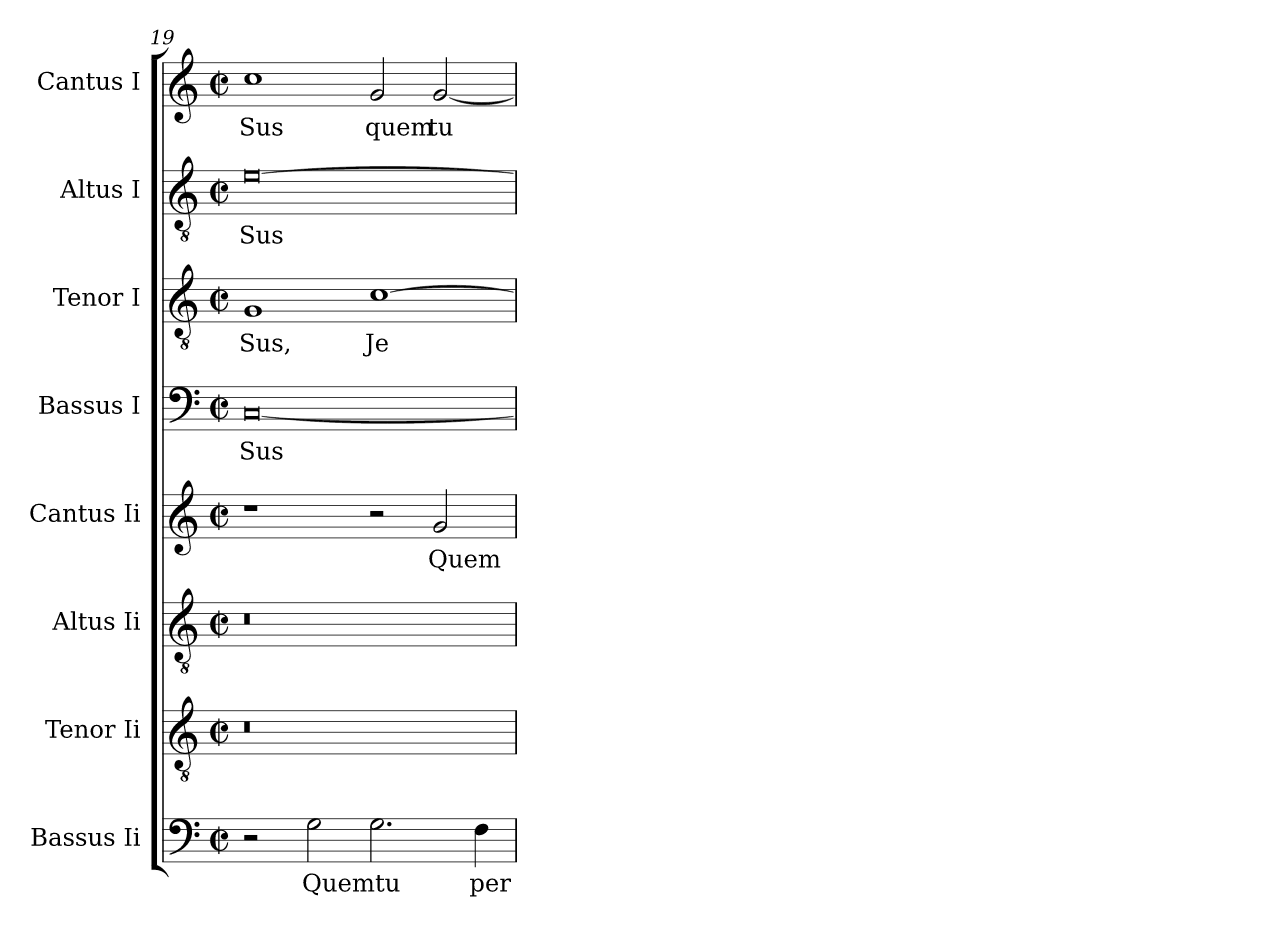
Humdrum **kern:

**kern	**text	**kern	**kern	**kern	**text	**kern	**text	**kern	**text	**kern	**text	**kern	**text
*part8	*part8	*part7	*part6	*part5	*part5	*part4	*part4	*part3	*part3	*part2	*part2	*part1	*part1
*staff8	*staff8	*staff7	*staff6	*staff5	*staff5	*staff4	*staff4	*staff3	*staff3	*staff2	*staff2	*staff1	*staff1
*I"Bassus Ii	*	*I"Tenor Ii	*I"Altus Ii	*I"Cantus Ii	*	*I"Bassus I	*	*I"Tenor I	*	*I"Altus I	*	*I"Cantus I	*
*clefF4	*	*clefGv2	*clefGv2	*clefG2	*	*clefF4	*	*clefGv2	*	*clefGv2	*	*clefG2	*
*M2/2	*	*M2/2	*M2/2	*M2/2	*	*M2/2	*	*M2/2	*	*M2/2	*	*M2/2	*
*met(c|)	*	*met(c|)	*met(c|)	*met(c|)	*	*met(c|)	*	*met(c|)	*	*met(c|)	*	*met(c|)	*
=19	=19	=19	=19	=19	=19	=19	=19	=19	=19	=19	=19	=19	=19
!	!	!	!	!	!	!	!LO:LY:b:cj	!	!LO:LY:b:cj	!	!LO:LY:b:cj	!	!LO:LY:b:cj
2r	.	0r	0r	1r	.	[>0C	Sus	1G	Sus,	[>0e	-Sus	1cc	Sus
!	!LO:LY:b:cj	!	!	!	!	!	!	!	!	!	!	!	!
2G\	Quemtu	.	.	.	.	.	.	.	.	.	.	.	.
!	!	!	!	!	!	!	!	!	!LO:LY:b:cj	!	!	!	!LO:LY:b:cj
2.G\	.	.	.	2r	.	.	.	[<1c	Je	.	.	2g/	quem
!	!	!	!	!	!LO:LY:b:cj	!	!	!	!	!	!	!	!LO:LY:b:cj
.	.	.	.	2g/	Quem	.	.	.	.	.	.	[>2g/	tu
!	!LO:LY:b:cj	!	!	!	!	!	!	!	!	!	!	!	!
4F\	per-	.	.	.	.	.	.	.	.	.	.	.	.
=	=	=	=	=	=	=	=	=	=	=	=	=	=
*-	*-	*-	*-	*-	*-	*-	*-	*-	*-	*-	*-	*-	*-
